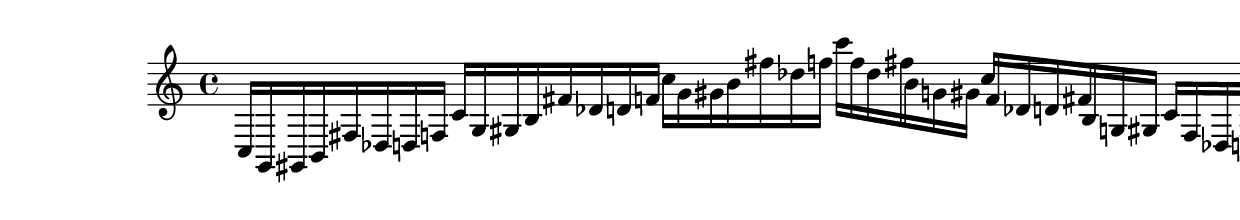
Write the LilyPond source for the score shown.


\new PianoStaff <<
\cadenzaOn
\new Staff = "right" {
\clef treble
    c16 [ g, gis, b, fis des d f ]
    c' [ g gis b fis' des' d' f' ]
    c'' [ g' gis' b' fis'' des'' f'' ]
    c''' [ f'' des'' fis'' b' g' gis' ]
    c'' [ f' des' d' fis' b g gis ]
    c' [ f des d fis b, g, gis, ]
    c
}
>>
